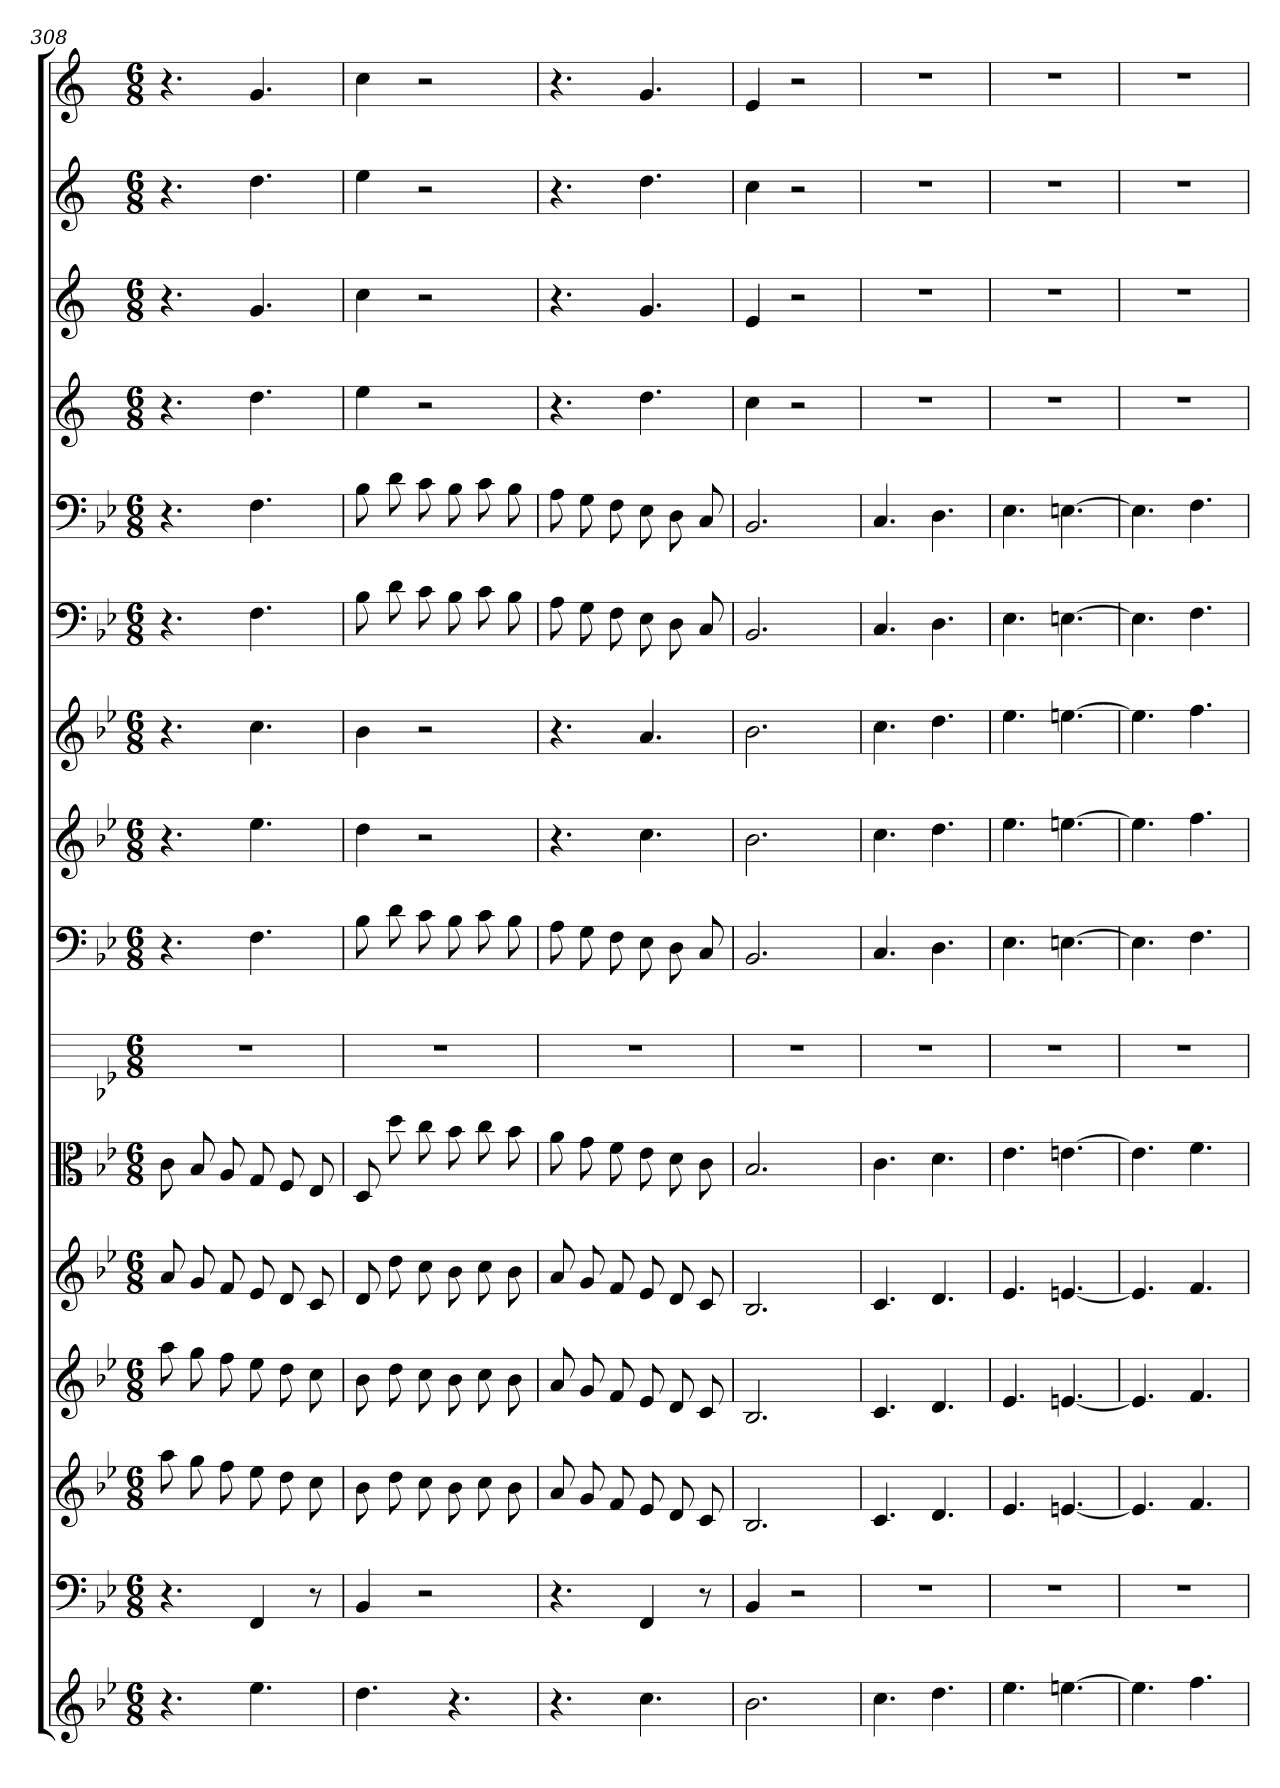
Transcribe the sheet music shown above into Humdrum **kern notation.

**kern	**kern	**kern	**kern	**kern	**kern	**kern	**kern	**kern	**kern	**kern	**kern	**kern	**kern	**kern	**kern
*part16	*part15	*part14	*part13	*part12	*part11	*part10	*part9	*part8	*part7	*part6	*part5	*part4	*part3	*part2	*part1
*staff16	*staff15	*staff14	*staff13	*staff12	*staff11	*staff10	*staff9	*staff8	*staff7	*staff6	*staff5	*staff4	*staff3	*staff2	*staff1
*	*clefF4	*	*	*	*clefC3	*	*clefF4	*	*	*clefF4	*clefF4	*	*	*	*
*k[b-e-]	*k[b-e-]	*k[b-e-]	*k[b-e-]	*k[b-e-]	*k[b-e-]	*k[b-e-]	*k[b-e-]	*k[b-e-]	*k[b-e-]	*k[b-e-]	*k[b-e-]	*k[]	*k[]	*k[]	*k[]
*M6/8	*M6/8	*M6/8	*M6/8	*M6/8	*M6/8	*M6/8	*M6/8	*M6/8	*M6/8	*M6/8	*M6/8	*M6/8	*M6/8	*M6/8	*M6/8
=308	=308	=308	=308	=308	=308	=308	=308	=308	=308	=308	=308	=308	=308	=308	=308
4.r	4.r	8aa	8aa	8a	8c	2.r	4.r	4.r	4.r	4.r	4.r	4.r	4.r	4.r	4.r
.	.	8gg	8gg	8g	8B-	.	.	.	.	.	.	.	.	.	.
.	.	8ff	8ff	8f	8A	.	.	.	.	.	.	.	.	.	.
4.ee-	4FF	8ee-	8ee-	8e-	8G	.	4.F	4.ee-	4.cc	4.F	4.F	4.dd	4.g	4.dd	4.g
.	.	8dd	8dd	8d	8F	.	.	.	.	.	.	.	.	.	.
.	8r	8cc	8cc	8c	8E-	.	.	.	.	.	.	.	.	.	.
=309	=309	=309	=309	=309	=309	=309	=309	=309	=309	=309	=309	=309	=309	=309	=309
4.dd	4BB-	8b-	8b-	8d	8D	2.r	8B-	4dd	4b-	8B-	8B-	4ee	4cc	4ee	4cc
.	.	8dd	8dd	8dd	8dd	.	8d	.	.	8d	8d	.	.	.	.
.	2r	8cc	8cc	8cc	8cc	.	8c	2r	2r	8c	8c	2r	2r	2r	2r
4.r	.	8b-	8b-	8b-	8b-	.	8B-	.	.	8B-	8B-	.	.	.	.
.	.	8cc	8cc	8cc	8cc	.	8c	.	.	8c	8c	.	.	.	.
.	.	8b-	8b-	8b-	8b-	.	8B-	.	.	8B-	8B-	.	.	.	.
=310	=310	=310	=310	=310	=310	=310	=310	=310	=310	=310	=310	=310	=310	=310	=310
4.r	4.r	8a	8a	8a	8a	2.r	8A	4.r	4.r	8A	8A	4.r	4.r	4.r	4.r
.	.	8g	8g	8g	8g	.	8G	.	.	8G	8G	.	.	.	.
.	.	8f	8f	8f	8f	.	8F	.	.	8F	8F	.	.	.	.
4.cc	4FF	8e-	8e-	8e-	8e-	.	8E-	4.cc	4.a	8E-	8E-	4.dd	4.g	4.dd	4.g
.	.	8d	8d	8d	8d	.	8D	.	.	8D	8D	.	.	.	.
.	8r	8c	8c	8c	8c	.	8C	.	.	8C	8C	.	.	.	.
=311	=311	=311	=311	=311	=311	=311	=311	=311	=311	=311	=311	=311	=311	=311	=311
2.b-	4BB-	2.B-	2.B-	2.B-	2.B-	2.r	2.BB-	2.b-	2.b-	2.BB-	2.BB-	4cc	4e	4cc	4e
.	2r	.	.	.	.	.	.	.	.	.	.	2r	2r	2r	2r
=312	=312	=312	=312	=312	=312	=312	=312	=312	=312	=312	=312	=312	=312	=312	=312
4.cc	2.r	4.c	4.c	4.c	4.c	2.r	4.C	4.cc	4.cc	4.C	4.C	2.r	2.r	2.r	2.r
4.dd	.	4.d	4.d	4.d	4.d	.	4.D	4.dd	4.dd	4.D	4.D	.	.	.	.
=313	=313	=313	=313	=313	=313	=313	=313	=313	=313	=313	=313	=313	=313	=313	=313
4.ee-	2.r	4.e-	4.e-	4.e-	4.e-	2.r	4.E-	4.ee-	4.ee-	4.E-	4.E-	2.r	2.r	2.r	2.r
[4.een	.	[4.en	[4.en	[4.en	[4.en	.	[4.En	[4.een	[4.een	[4.En	[4.En	.	.	.	.
=314	=314	=314	=314	=314	=314	=314	=314	=314	=314	=314	=314	=314	=314	=314	=314
4.ee]	2.r	4.e]	4.e]	4.e]	4.e]	2.r	4.E]	4.ee]	4.ee]	4.E]	4.E]	2.r	2.r	2.r	2.r
4.ff	.	4.f	4.f	4.f	4.f	.	4.F	4.ff	4.ff	4.F	4.F	.	.	.	.
=	=	=	=	=	=	=	=	=	=	=	=	=	=	=	=
*-	*-	*-	*-	*-	*-	*-	*-	*-	*-	*-	*-	*-	*-	*-	*-
